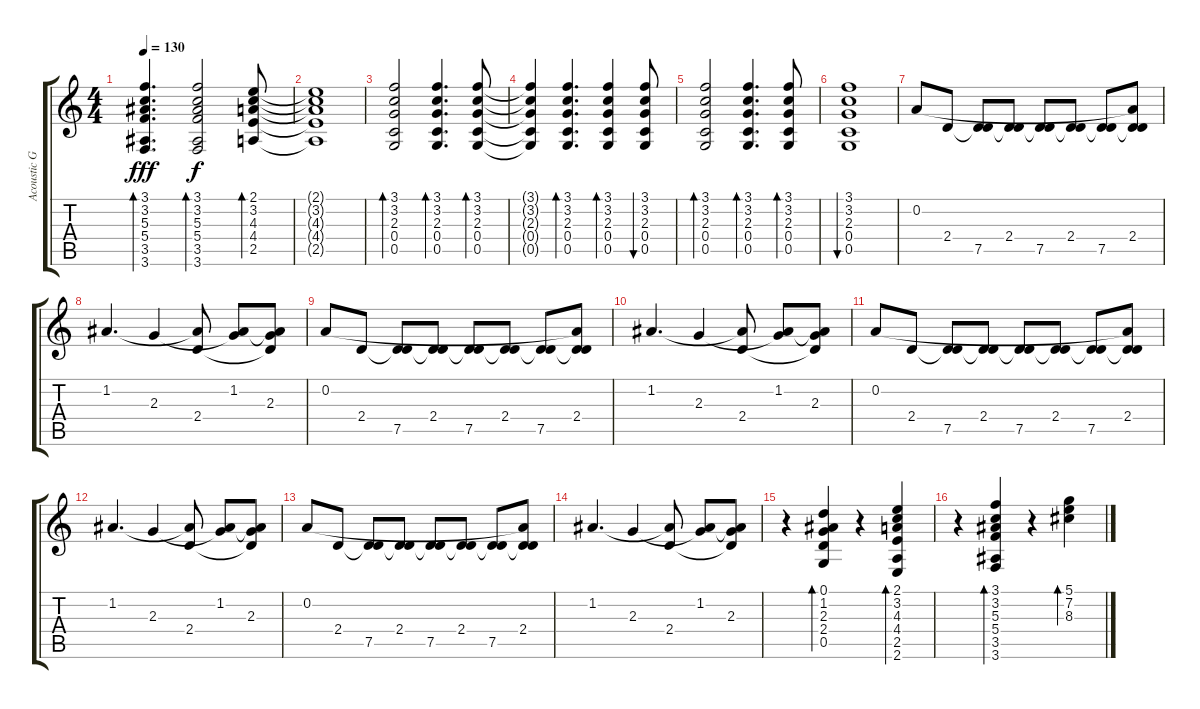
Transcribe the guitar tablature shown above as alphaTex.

\track ("Acoustic Guitar" "Acoustic G") {instrument acousticguitarsteel}
\staff {score tabs}
\tuning (D4 A3 F3 C3 G2 D2) {hide}
\ts (4 4)
\tempo 130
\clef g2
\ks c
(3.1 3.2 5.3 5.4 3.5 3.6).4{d bd 30 dy fff} (3.1 3.2 5.3 5.4 3.5 3.6).2{bd 30 dy f} (2.1 3.2 4.3 4.4 2.5).8{bd 30} |
(2.1{t} 3.2{t} 4.3{t} 4.4{t} 2.5{t}).1 |
(3.1 3.2 2.3 0.4 0.5).2{bd 30} (3.1 3.2 2.3 0.4 0.5).4{d bd 30} (3.1 3.2 2.3 0.4 0.5).8{bd 30} |
(3.1{t} 3.2{t} 2.3{t} 0.4{t} 0.5{t}).4 (3.1 3.2 2.3 0.4 0.5).4{d bd 30} (3.1 3.2 2.3 0.4 0.5).4{bd 30} (3.1 3.2 2.3 0.4 0.5).8{bu 30} |
(3.1 3.2 2.3 0.4 0.5).2{bd 30} (3.1 3.2 2.3 0.4 0.5).4{d bd 30} (3.1 3.2 2.3 0.4 0.5).8{bd 30} |
(3.1 3.2 2.3 0.4 0.5).1{bu 30} |
0.2.8{volume 14} 2.4.8 (2.4{t} 7.5).8 (2.4 7.5{t}).8 (2.4{t} 7.5).8 (2.4 7.5{t}).8 (2.4{t} 7.5).8 (0.2{t} 2.4 7.5{t}).8 |
1.2.4{d} 2.3.4 (1.2{t} 2.4).8 (1.2 2.3{t}).8 (1.2{t} 2.3 2.4{t}).8 |
0.2.8 2.4.8 (2.4{t} 7.5).8 (2.4 7.5{t}).8 (2.4{t} 7.5).8 (2.4 7.5{t}).8 (2.4{t} 7.5).8 (0.2{t} 2.4 7.5{t}).8 |
1.2.4{d} 2.3.4 (1.2{t} 2.4).8 (1.2 2.3{t}).8 (1.2{t} 2.3 2.4{t}).8 |
0.2.8 2.4.8 (2.4{t} 7.5).8 (2.4 7.5{t}).8 (2.4{t} 7.5).8 (2.4 7.5{t}).8 (2.4{t} 7.5).8 (0.2{t} 2.4 7.5{t}).8 |
1.2.4{d} 2.3.4 (1.2{t} 2.4).8 (1.2 2.3{t}).8 (1.2{t} 2.3 2.4{t}).8 |
0.2.8 2.4.8 (2.4{t} 7.5).8 (2.4 7.5{t}).8 (2.4{t} 7.5).8 (2.4 7.5{t}).8 (2.4{t} 7.5).8 (0.2{t} 2.4 7.5{t}).8 |
1.2.4{d} 2.3.4 (1.2{t} 2.4).8 (1.2 2.3{t}).8 (1.2{t} 2.3 2.4{t}).8 |
r.4 (0.1 1.2 2.3 2.4 0.5).4{bd 60} r.4 (2.1 3.2 4.3 4.4 2.5 2.6).4{bd 60} |
r.4 (3.1 3.2 5.3 5.4 3.5 3.6).4{bd 60} r.4 (5.1 7.2 8.3).4{bd 60}
